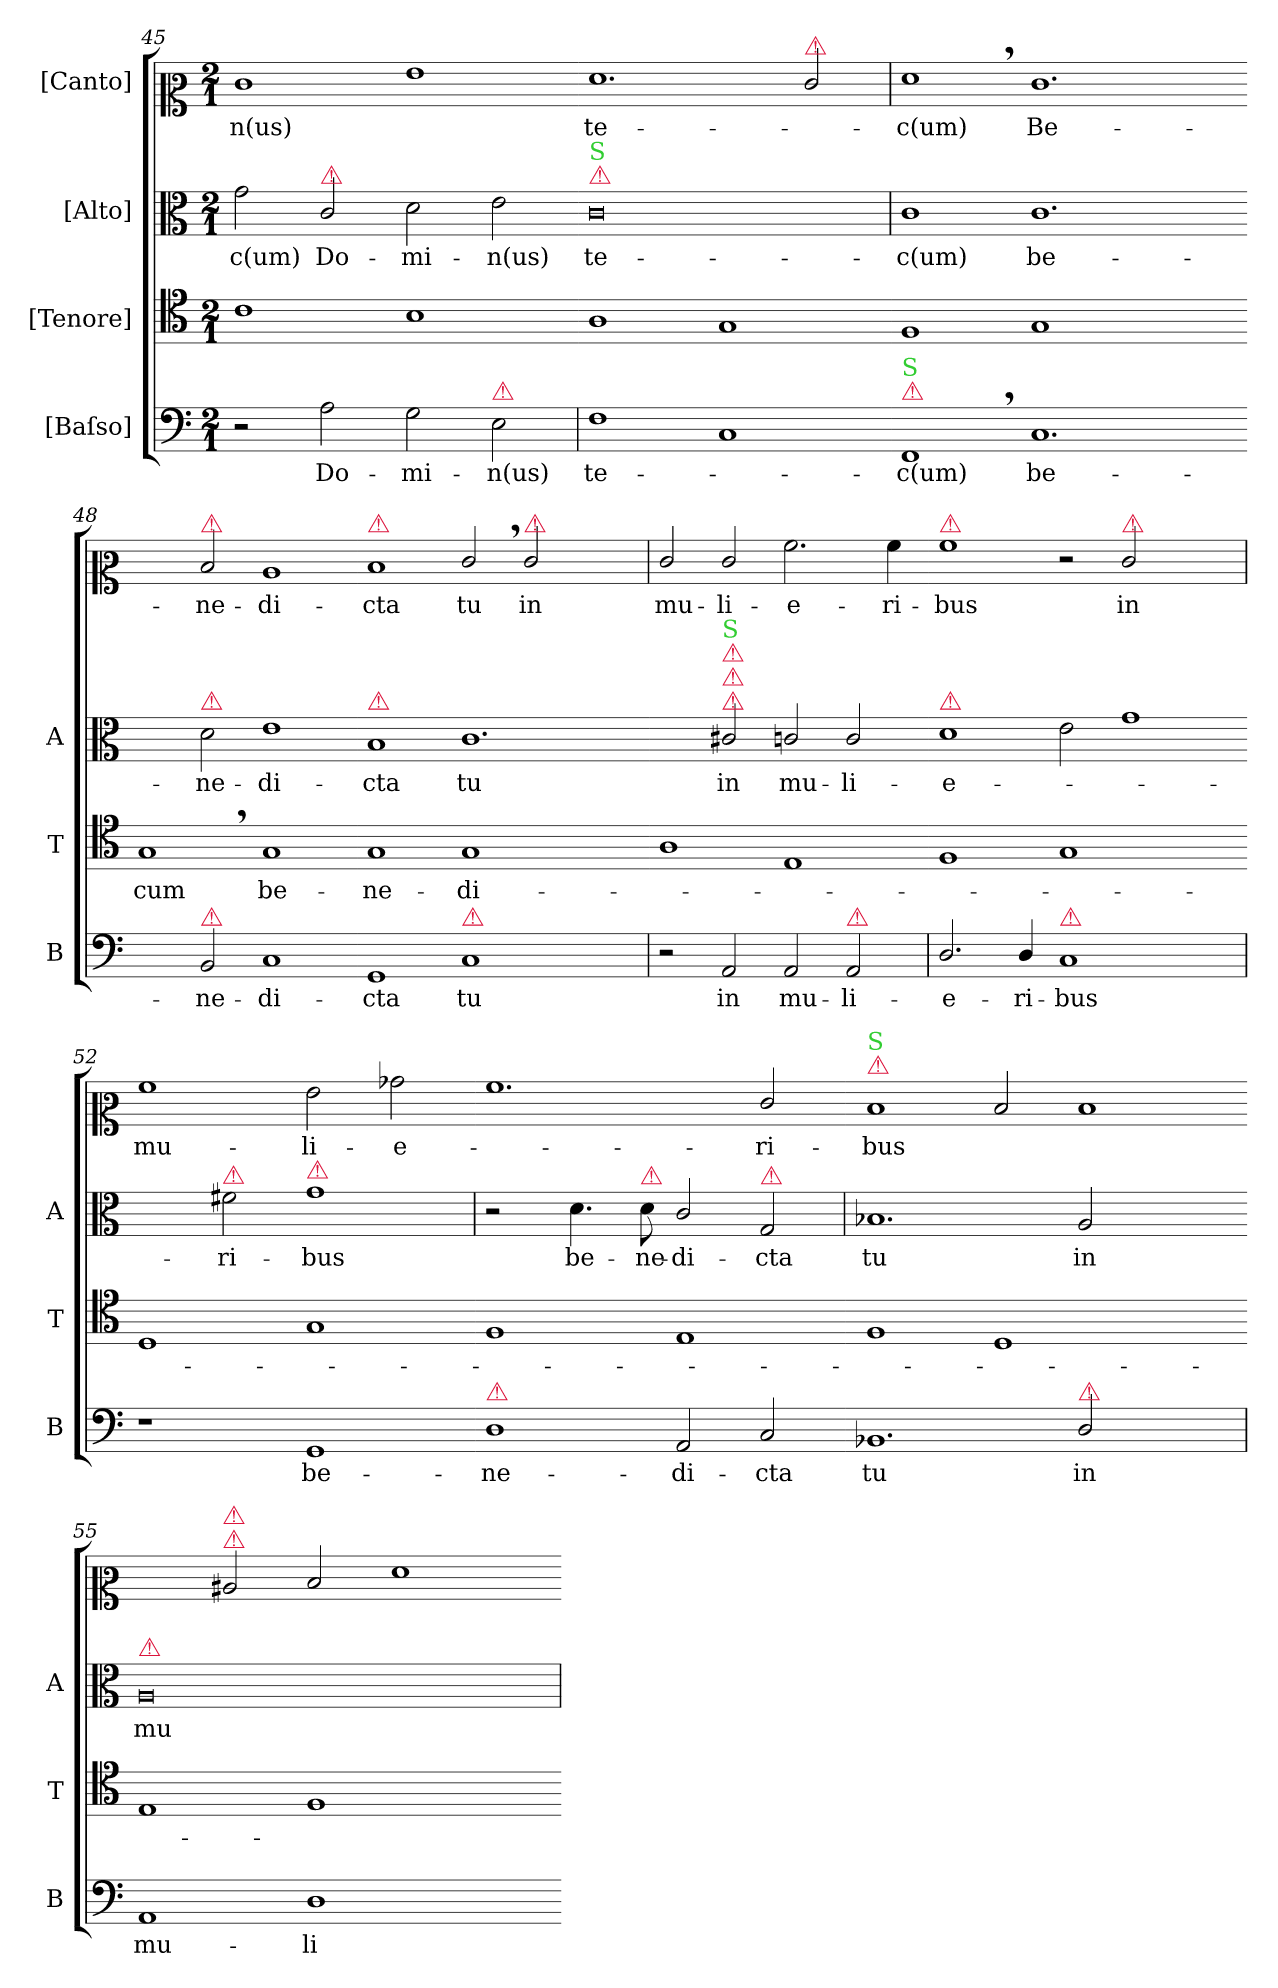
**kern	**text	**kern	**text	**kern	**text	**kern	**text
*part4	*part4	*part3	*part3	*part2	*part2	*part1	*part1
*staff4	*staff4	*staff3	*staff3	*staff2	*staff2	*staff1	*staff1
*I"[Baſso]	*	*I"[Tenore]	*	*I"[Alto]	*	*I"[Canto]	*
*I'B	*	*I'T	*	*I'A	*	*	*
*clefF4	*	*clefC4	*	*clefC3	*	*clefC2	*
*k[]	*	*k[]	*	*k[]	*	*k[]	*
*M2/1	*	*M2/1	*	*M2/1	*	*M2/1	*
=45	=45	=45	=45	=45	=45	=45	=45
!	!	!	!	!	!LO:LY:i	!	!LO:LY:i
2r	.	1c	.	2g\	-c(um)	1e	-n(us)
!	!	!	!	!LO:TX:a:color=crimson:t=⚠	!	!	!
!	!LO:LY:i	!	!	!	!LO:LY:i	!	!
2A\	Do-	.	.	2c/	Do-	.	.
!	!LO:LY:i	!	!	!	!LO:LY:i	!	!
2G\	-mi-	1B	.	2d\	-mi-	1g	.
!LO:TX:a:color=crimson:t=⚠	!	!	!	!	!	!	!
!	!LO:LY:i	!	!	!	!LO:LY:i	!	!
2E\	-n(us)	.	.	2e\	-n(us)	.	.
=46	=46-	=46-	=46-	=46-	=46-	=46-	=46-
!	!	!	!	!LO:TX:a:color=crimson:t=⚠	!	!	!
!	!	!	!	!LO:TX:a:color=limegreen:t=S	!	!	!
!	!LO:LY:i	!	!	!	!LO:LY:i	!	!LO:LY:i
1F	te-	1A	.	0c	te-	1.f	te-
1C	.	1G	.	.	.	.	.
!	!	!	!	!	!	!LO:TX:a:color=crimson:t=⚠	!
.	.	.	.	.	.	2e/	.
=47-	=47	=47-	=47	=47	=47	=47	=47
!LO:TX:a:color=crimson:t=⚠	!	!	!	!	!	!	!
!LO:TX:a:color=limegreen:t=S	!	!	!	!	!	!	!
!	!LO:LY:i	!	!	!	!LO:LY:i	!	!LO:LY:i
1FF,<	-c(um)	1F	.	1c	-c(um)	1f,<	-c(um)
1.C	be-	1G	.	1.c	be-	1.e	Be-
.	.	2ryy	.	.	.	.	.
=48-	=48-	=48-	=48-	=48-	=48-	=48-	=48-
2ryy	.	1G,<	-cum	2ryy	.	2ryy	.
!	!	!	!	!	!	!LO:TX:a:color=crimson:t=⚠	!
!	!	!	!	!LO:TX:a:color=crimson:t=⚠	!	!	!
!LO:TX:a:color=crimson:t=⚠	!	!	!	!	!	!	!
2BB/	-ne-	.	.	2d\	-ne-	2d/	-ne-
1C	-di-	1G	be-	1e	-di-	1c	-di-
=49-	=49-	=49-	=49-	=49-	=49-	=49-	=49-
!	!	!	!	!	!	!LO:TX:a:color=crimson:t=⚠	!
!	!	!	!	!LO:TX:a:color=crimson:t=⚠	!	!	!
1GG	-cta	1G	-ne-	1B	-cta	1d	-cta
!LO:TX:a:color=crimson:t=⚠	!	!	!	!	!	!	!
1C	tu	1G	-di-	1.c	tu	2e,</	tu
!	!	!	!	!	!	!LO:TX:a:color=crimson:t=⚠	!
.	.	.	.	.	.	2e/	in
2ryy	.	2ryy	.	.	.	2ryy	.
=50	=50	=50-	=50	=50-	=50	=50	=50
2r	.	1A	.	2ryy	.	2e/	mu-
!	!	!	!	!LO:TX:a:color=crimson:t=⚠	!	!	!
!	!	!	!	!LO:TX:a:color=crimson:t=⚠	!	!	!
!	!	!	!	!LO:TX:a:color=crimson:t=⚠	!	!	!
!	!	!	!	!LO:TX:a:color=limegreen:t=S	!	!	!
2AA/	in	.	.	2c#X/	in	2e/	-li-
2AA/	mu-	1E	.	2cn/	mu-	2.a\	-e-
!LO:TX:a:color=crimson:t=⚠	!	!	!	!	!	!	!
2AA/	-li-	.	.	2c/	-li-	.	.
.	.	.	.	.	.	4a\	-ri-
=51	=51-	=51-	=51-	=51-	=51-	=51-	=51-
!	!	!	!	!	!	!LO:TX:a:color=crimson:t=⚠	!
!	!	!	!	!LO:TX:a:color=crimson:t=⚠	!	!	!
2.D/	-e-	1F	.	1d	-e-	1a	-bus
4D/	-ri-	.	.	.	.	.	.
!LO:TX:a:color=crimson:t=⚠	!	!	!	!	!	!	!
1C	-bus	1G	.	2e\	.	2r	.
!	!	!	!	!	!	!LO:TX:a:color=crimson:t=⚠	!
.	.	.	.	1g\	.	2e/	in
2ryy	.	2ryy	.	.	.	2ryy	.
=52	=52	=52-	=52	=52-	=52	=52	=52
!	!	!	!	!	!	!	!LO:LY:i
1r	.	1D	.	2ryy	.	1a	mu-
!	!	!	!	!LO:TX:a:color=crimson:t=⚠	!	!	!
.	.	.	.	2f#X\	-ri-	.	.
!	!	!	!	!LO:TX:a:color=crimson:t=⚠	!	!	!
!	!LO:LY:i	!	!	!	!	!	!LO:LY:i
1GG	be-	1G	.	1g	-bus	2g\	-li-
!	!	!	!	!	!	!	!LO:LY:i
.	.	.	.	.	.	2b-X\	-e-
=53-	=53-	=53-	=53-	=53	=53-	=53-	=53-
!LO:TX:a:color=crimson:t=⚠	!	!	!	!	!	!	!
!	!LO:LY:i	!	!	!	!	!	!
1D	-ne-	1F	.	2r	.	1.a	.
.	.	.	.	4.d\	be-	.	.
!	!	!	!	!LO:TX:a:color=crimson:t=⚠	!	!	!
.	.	.	.	8d\	-ne-	.	.
!	!LO:LY:i	!	!	!	!	!	!
2AA/	-di-	1E	.	2c/	-di-	.	.
!	!	!	!	!LO:TX:a:color=crimson:t=⚠	!	!	!
!	!LO:LY:i	!	!	!	!	!	!LO:LY:i
2C/	-cta	.	.	2G/	cta	2e/	-ri-
=54-	=54-	=54-	=54-	=54	=54-	=54-	=54-
!	!	!	!	!	!	!LO:TX:a:color=crimson:t=⚠	!
!	!	!	!	!	!	!LO:TX:a:color=limegreen:t=S	!
!	!LO:LY:i	!	!	!	!	!	!LO:LY:i
1.BB-X	tu	1F	.	1.B-X	tu	1d	-bus
.	.	1D	.	.	.	2d/	.
!LO:TX:a:color=crimson:t=⚠	!	!	!	!	!	!	!
!	!LO:LY:i	!	!	!	!	!	!
2D/	in	.	.	2A/	in	1d/	.
2ryy	.	2ryy	.	2ryy	.	.	.
=55	=55-	=55-	=55-	=55-	=55-	=55-	=55-
!	!	!	!	!LO:TX:a:color=crimson:t=⚠	!	!	!
!	!LO:LY:i	!	!	!	!	!	!
1AA	mu-	1E	.	0A	mu-	2ryy	.
!	!	!	!	!	!	!LO:TX:a:color=crimson:t=⚠	!
!	!	!	!	!	!	!LO:TX:a:color=crimson:t=⚠	!
.	.	.	.	.	.	2c#X/	.
!	!LO:LY:i	!	!	!	!	!	!
1D	-li-	1F	.	.	.	2d/	.
.	.	.	.	.	.	1f\	.
2ryy	.	2ryy	.	2ryy	.	.	.
=-	=-	=-	=-	=	=-	=-	=-
*-	*-	*-	*-	*-	*-	*-	*-
